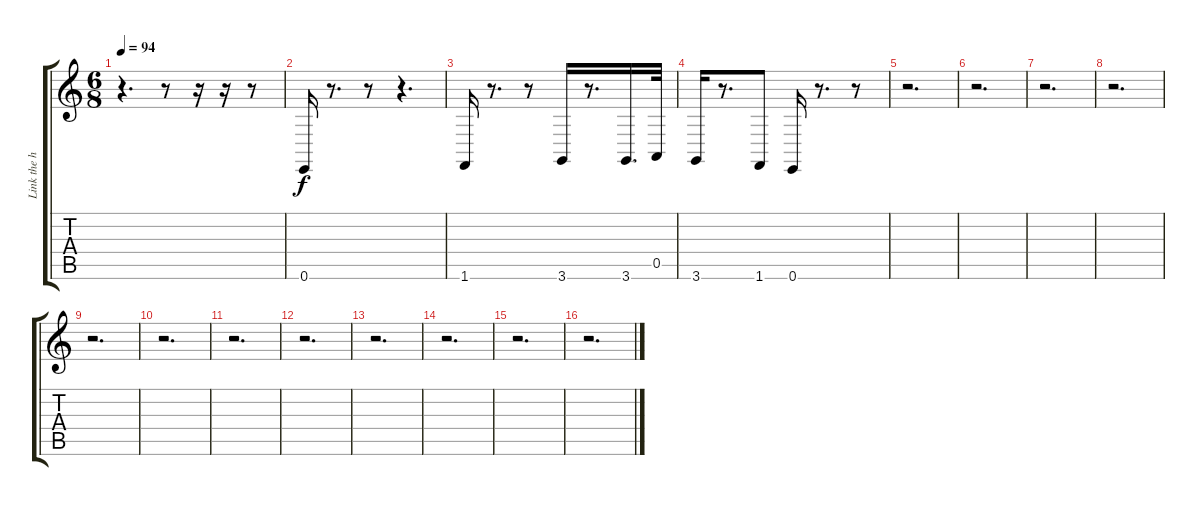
\track ("Link the hylian hero" "Link the h") {instrument tuba}
\staff {score tabs}
\tuning (E4 B3 G3 D3 A2 E2) {hide}
\ts (6 8)
\tempo 94
\clef g2
\ks c
r.4{d dy f} r.8 r.16 r.16 r.8 |
0.6.16 r.8{d} r.8 r.4{d} |
1.6.16 r.8{d} r.8 3.6.16 r.8{d} 3.6.16{d} 0.5.32 |
3.6.16 r.8{d} 1.6.8 0.6.16 r.8{d} r.8 |
r.2{d} |
r.2{d} |
r.2{d} |
r.2{d} |
r.2{d} |
r.2{d} |
r.2{d} |
r.2{d} |
r.2{d} |
r.2{d} |
r.2{d} |
r.2{d}
